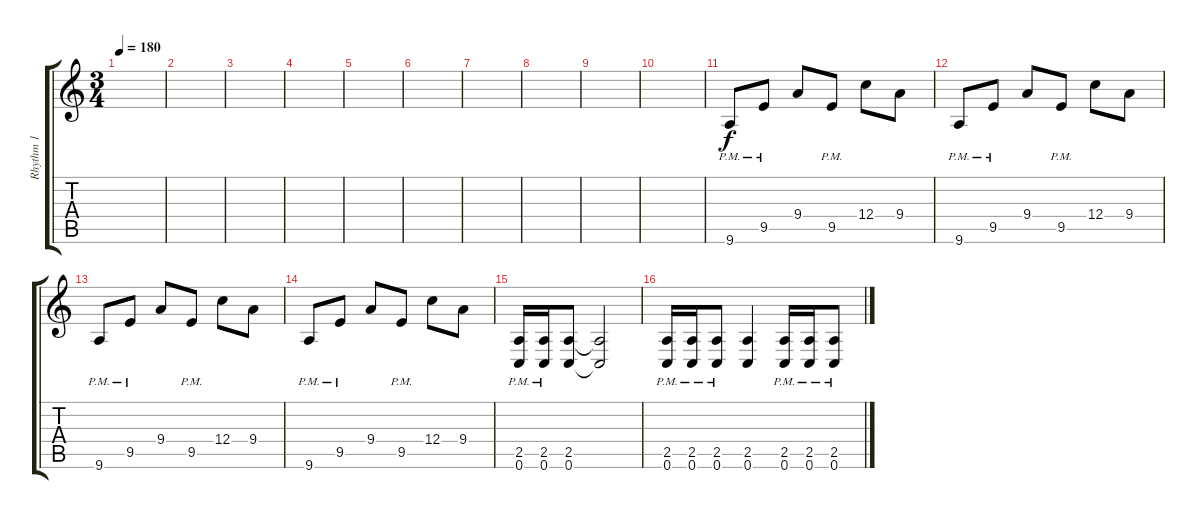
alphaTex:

\track ("Rhythm 1" "Rhythm 1") {instrument overdrivenguitar}
\staff {score tabs}
\tuning (D4 A3 F3 C3 G2 C2) {hide}
\ts (3 4)
\tempo 180
\clef g2
\ks c
|
|
|
|
|
|
|
|
|
|
9.6{pm}.8{volume 13 balance 1} 9.5{pm}.8 9.4.8{balance 8} 9.5{pm}.8 12.4.8{balance 12} 9.4.8 |
9.6{pm}.8{balance 16} 9.5{pm}.8 9.4.8 9.5{pm}.8 12.4.8 9.4.8 |
9.6{pm}.8{balance 12} 9.5{pm}.8 9.4.8{balance 8} 9.5{pm}.8 12.4.8{balance 1} 9.4.8 |
9.6{pm}.8 9.5{pm}.8 9.4.8{balance 8} 9.5{pm}.8 12.4.8{balance 16} 9.4.8 |
(2.5{pm} 0.6{pm}).16 (2.5{pm} 0.6{pm}).16 (2.5 0.6).8 (2.5{t} 0.6{t}).2 |
(2.5{pm} 0.6{pm}).16 (2.5{pm} 0.6{pm}).16 (2.5{pm} 0.6{pm}).8 (2.5 0.6).4 (2.5{pm} 0.6{pm}).16 (2.5{pm} 0.6{pm}).16 (2.5{pm} 0.6{pm}).8
